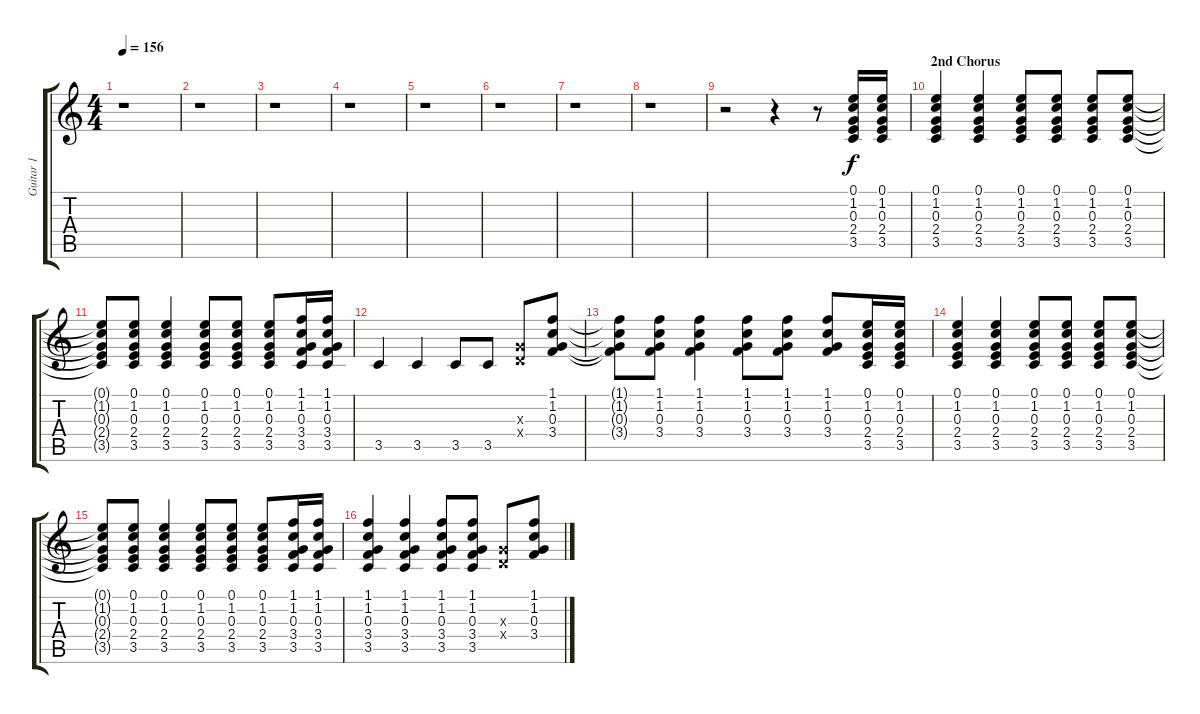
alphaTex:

\track ("Guitar 1" "Guitar 1") {instrument electricguitarclean}
\staff {score tabs}
\tuning (E4 B3 G3 D3 A2 E2) {hide}
\ts (4 4)
\tempo 156
\clef g2
\ks c
r.1{dy f} |
r.1 |
r.1 |
r.1 |
r.1 |
r.1 |
r.1 |
r.1 |
r.2 r.4 r.8 (0.1 1.2 0.3 2.4 3.5).16 (0.1 1.2 0.3 2.4 3.5).16 |
\section ("" "2nd Chorus")
(0.1 1.2 0.3 2.4 3.5).4 (0.1 1.2 0.3 2.4 3.5).4 (0.1 1.2 0.3 2.4 3.5).8 (0.1 1.2 0.3 2.4 3.5).8 (0.1 1.2 0.3 2.4 3.5).8 (0.1 1.2 0.3 2.4 3.5).8 |
(0.1{t} 1.2{t} 0.3{t} 2.4{t} 3.5{t}).8 (0.1 1.2 0.3 2.4 3.5).8 (0.1 1.2 0.3 2.4 3.5).4 (0.1 1.2 0.3 2.4 3.5).8 (0.1 1.2 0.3 2.4 3.5).8 (0.1 1.2 0.3 2.4 3.5).8 (1.1 1.2 0.3 3.4 3.5).16 (1.1 1.2 0.3 3.4 3.5).16 |
3.5.4 3.5.4 3.5.8 3.5.8 (0.3{x} 0.4{x}).8 (1.1 1.2 0.3 3.4).8 |
(1.1{t} 1.2{t} 0.3{t} 3.4{t}).8 (1.1 1.2 0.3 3.4).8 (1.1 1.2 0.3 3.4).4 (1.1 1.2 0.3 3.4).8 (1.1 1.2 0.3 3.4).8 (1.1 1.2 0.3 3.4).8 (0.1 1.2 0.3 2.4 3.5).16 (0.1 1.2 0.3 2.4 3.5).16 |
(0.1 1.2 0.3 2.4 3.5).4 (0.1 1.2 0.3 2.4 3.5).4 (0.1 1.2 0.3 2.4 3.5).8 (0.1 1.2 0.3 2.4 3.5).8 (0.1 1.2 0.3 2.4 3.5).8 (0.1 1.2 0.3 2.4 3.5).8 |
(0.1{t} 1.2{t} 0.3{t} 2.4{t} 3.5{t}).8 (0.1 1.2 0.3 2.4 3.5).8 (0.1 1.2 0.3 2.4 3.5).4 (0.1 1.2 0.3 2.4 3.5).8 (0.1 1.2 0.3 2.4 3.5).8 (0.1 1.2 0.3 2.4 3.5).8 (1.1 1.2 0.3 3.4 3.5).16 (1.1 1.2 0.3 3.4 3.5).16 |
(1.1 1.2 0.3 3.4 3.5).4 (1.1 1.2 0.3 3.4 3.5).4 (1.1 1.2 0.3 3.4 3.5).8 (1.1 1.2 0.3 3.4 3.5).8 (0.3{x} 0.4{x}).8 (1.1 1.2 0.3 3.4).8
